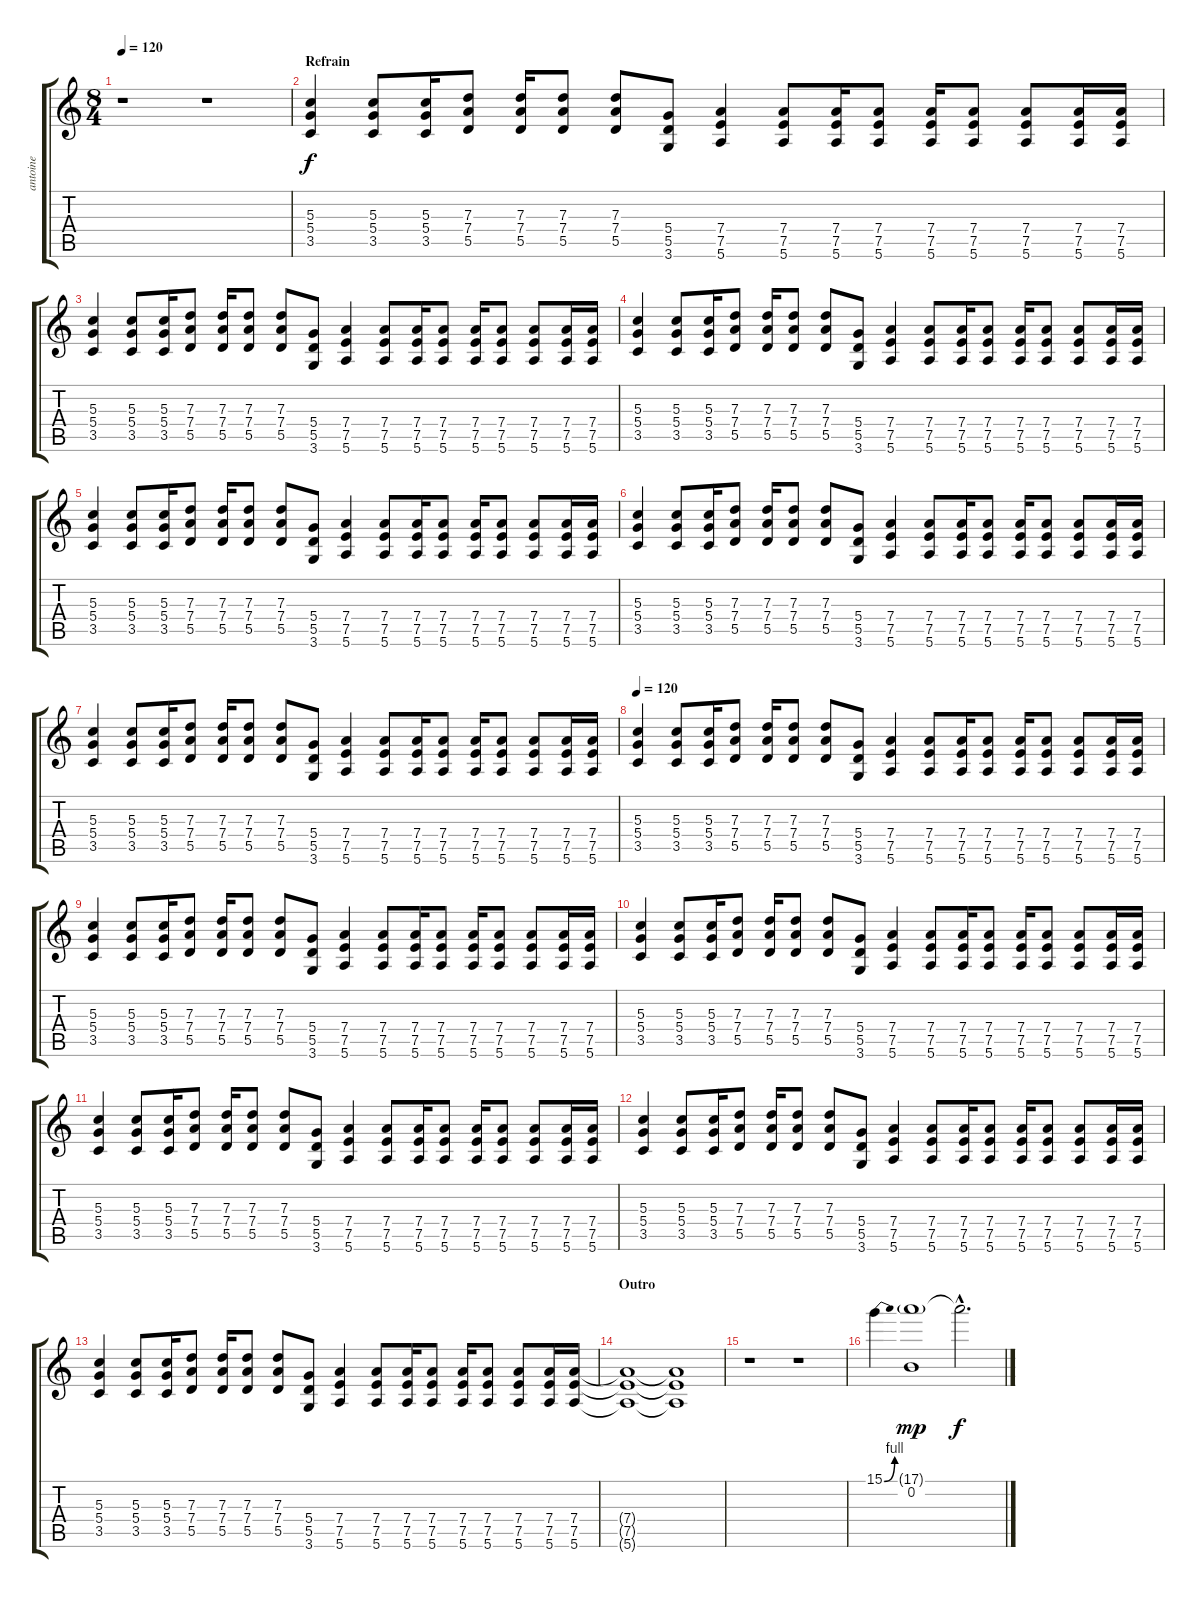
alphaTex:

\track ("antoine" "antoine") {instrument electricguitarclean}
\staff {score tabs}
\tuning (E4 B3 G3 D3 A2 E2) {hide}
\ts (8 4)
\tempo 120
\clef g2
\ks c
r.1{dy f} r.1 |
\section ("" "Refrain")
(5.3 5.4 3.5).4{instrument distortionguitar} (5.3 5.4 3.5).8 (5.3 5.4 3.5).16 (7.3 7.4 5.5).8 (7.3 7.4 5.5).16 (7.3 7.4 5.5).8 (7.3 7.4 5.5).8 (5.4 5.5 3.6).8 (7.4 7.5 5.6).4 (7.4 7.5 5.6).8 (7.4 7.5 5.6).16 (7.4 7.5 5.6).8 (7.4 7.5 5.6).16 (7.4 7.5 5.6).8 (7.4 7.5 5.6).8 (7.4 7.5 5.6).16 (7.4 7.5 5.6).16 |
(5.3 5.4 3.5).4{instrument distortionguitar} (5.3 5.4 3.5).8 (5.3 5.4 3.5).16 (7.3 7.4 5.5).8 (7.3 7.4 5.5).16 (7.3 7.4 5.5).8 (7.3 7.4 5.5).8 (5.4 5.5 3.6).8 (7.4 7.5 5.6).4 (7.4 7.5 5.6).8 (7.4 7.5 5.6).16 (7.4 7.5 5.6).8 (7.4 7.5 5.6).16 (7.4 7.5 5.6).8 (7.4 7.5 5.6).8 (7.4 7.5 5.6).16 (7.4 7.5 5.6).16 |
(5.3 5.4 3.5).4{instrument distortionguitar} (5.3 5.4 3.5).8 (5.3 5.4 3.5).16 (7.3 7.4 5.5).8 (7.3 7.4 5.5).16 (7.3 7.4 5.5).8 (7.3 7.4 5.5).8 (5.4 5.5 3.6).8 (7.4 7.5 5.6).4 (7.4 7.5 5.6).8 (7.4 7.5 5.6).16 (7.4 7.5 5.6).8 (7.4 7.5 5.6).16 (7.4 7.5 5.6).8 (7.4 7.5 5.6).8 (7.4 7.5 5.6).16 (7.4 7.5 5.6).16 |
(5.3 5.4 3.5).4{instrument distortionguitar} (5.3 5.4 3.5).8 (5.3 5.4 3.5).16 (7.3 7.4 5.5).8 (7.3 7.4 5.5).16 (7.3 7.4 5.5).8 (7.3 7.4 5.5).8 (5.4 5.5 3.6).8 (7.4 7.5 5.6).4 (7.4 7.5 5.6).8 (7.4 7.5 5.6).16 (7.4 7.5 5.6).8 (7.4 7.5 5.6).16 (7.4 7.5 5.6).8 (7.4 7.5 5.6).8 (7.4 7.5 5.6).16 (7.4 7.5 5.6).16 |
(5.3 5.4 3.5).4{instrument distortionguitar} (5.3 5.4 3.5).8 (5.3 5.4 3.5).16 (7.3 7.4 5.5).8 (7.3 7.4 5.5).16 (7.3 7.4 5.5).8 (7.3 7.4 5.5).8 (5.4 5.5 3.6).8 (7.4 7.5 5.6).4 (7.4 7.5 5.6).8 (7.4 7.5 5.6).16 (7.4 7.5 5.6).8 (7.4 7.5 5.6).16 (7.4 7.5 5.6).8 (7.4 7.5 5.6).8 (7.4 7.5 5.6).16 (7.4 7.5 5.6).16 |
(5.3 5.4 3.5).4{instrument distortionguitar} (5.3 5.4 3.5).8 (5.3 5.4 3.5).16 (7.3 7.4 5.5).8 (7.3 7.4 5.5).16 (7.3 7.4 5.5).8 (7.3 7.4 5.5).8 (5.4 5.5 3.6).8 (7.4 7.5 5.6).4 (7.4 7.5 5.6).8 (7.4 7.5 5.6).16 (7.4 7.5 5.6).8 (7.4 7.5 5.6).16 (7.4 7.5 5.6).8 (7.4 7.5 5.6).8 (7.4 7.5 5.6).16 (7.4 7.5 5.6).16 |
\tempo 120
(5.3 5.4 3.5).4{instrument distortionguitar} (5.3 5.4 3.5).8 (5.3 5.4 3.5).16 (7.3 7.4 5.5).8 (7.3 7.4 5.5).16 (7.3 7.4 5.5).8 (7.3 7.4 5.5).8 (5.4 5.5 3.6).8 (7.4 7.5 5.6).4 (7.4 7.5 5.6).8 (7.4 7.5 5.6).16 (7.4 7.5 5.6).8 (7.4 7.5 5.6).16 (7.4 7.5 5.6).8 (7.4 7.5 5.6).8 (7.4 7.5 5.6).16 (7.4 7.5 5.6).16 |
(5.3 5.4 3.5).4{instrument distortionguitar} (5.3 5.4 3.5).8 (5.3 5.4 3.5).16 (7.3 7.4 5.5).8 (7.3 7.4 5.5).16 (7.3 7.4 5.5).8 (7.3 7.4 5.5).8 (5.4 5.5 3.6).8 (7.4 7.5 5.6).4 (7.4 7.5 5.6).8 (7.4 7.5 5.6).16 (7.4 7.5 5.6).8 (7.4 7.5 5.6).16 (7.4 7.5 5.6).8 (7.4 7.5 5.6).8 (7.4 7.5 5.6).16 (7.4 7.5 5.6).16 |
(5.3 5.4 3.5).4{instrument distortionguitar} (5.3 5.4 3.5).8 (5.3 5.4 3.5).16 (7.3 7.4 5.5).8 (7.3 7.4 5.5).16 (7.3 7.4 5.5).8 (7.3 7.4 5.5).8 (5.4 5.5 3.6).8 (7.4 7.5 5.6).4 (7.4 7.5 5.6).8 (7.4 7.5 5.6).16 (7.4 7.5 5.6).8 (7.4 7.5 5.6).16 (7.4 7.5 5.6).8 (7.4 7.5 5.6).8 (7.4 7.5 5.6).16 (7.4 7.5 5.6).16 |
(5.3 5.4 3.5).4{instrument distortionguitar} (5.3 5.4 3.5).8 (5.3 5.4 3.5).16 (7.3 7.4 5.5).8 (7.3 7.4 5.5).16 (7.3 7.4 5.5).8 (7.3 7.4 5.5).8 (5.4 5.5 3.6).8 (7.4 7.5 5.6).4 (7.4 7.5 5.6).8 (7.4 7.5 5.6).16 (7.4 7.5 5.6).8 (7.4 7.5 5.6).16 (7.4 7.5 5.6).8 (7.4 7.5 5.6).8 (7.4 7.5 5.6).16 (7.4 7.5 5.6).16 |
(5.3 5.4 3.5).4{instrument distortionguitar} (5.3 5.4 3.5).8 (5.3 5.4 3.5).16 (7.3 7.4 5.5).8 (7.3 7.4 5.5).16 (7.3 7.4 5.5).8 (7.3 7.4 5.5).8 (5.4 5.5 3.6).8 (7.4 7.5 5.6).4 (7.4 7.5 5.6).8 (7.4 7.5 5.6).16 (7.4 7.5 5.6).8 (7.4 7.5 5.6).16 (7.4 7.5 5.6).8 (7.4 7.5 5.6).8 (7.4 7.5 5.6).16 (7.4 7.5 5.6).16 |
(5.3 5.4 3.5).4{instrument distortionguitar} (5.3 5.4 3.5).8 (5.3 5.4 3.5).16 (7.3 7.4 5.5).8 (7.3 7.4 5.5).16 (7.3 7.4 5.5).8 (7.3 7.4 5.5).8 (5.4 5.5 3.6).8 (7.4 7.5 5.6).4 (7.4 7.5 5.6).8 (7.4 7.5 5.6).16 (7.4 7.5 5.6).8 (7.4 7.5 5.6).16 (7.4 7.5 5.6).8 (7.4 7.5 5.6).8 (7.4 7.5 5.6).16 (7.4 7.5 5.6).16 |
\section ("" "Outro")
(7.4{t} 7.5{t} 5.6{t}).1 (7.4{t} 7.5{t} 5.6{t}).1 |
r.1 r.1 |
15.1{be (bend 0 0 60 4)}.4 (17.1{g} 0.2).1{dy mp} 17.1{hac t}.2{d dy f}
